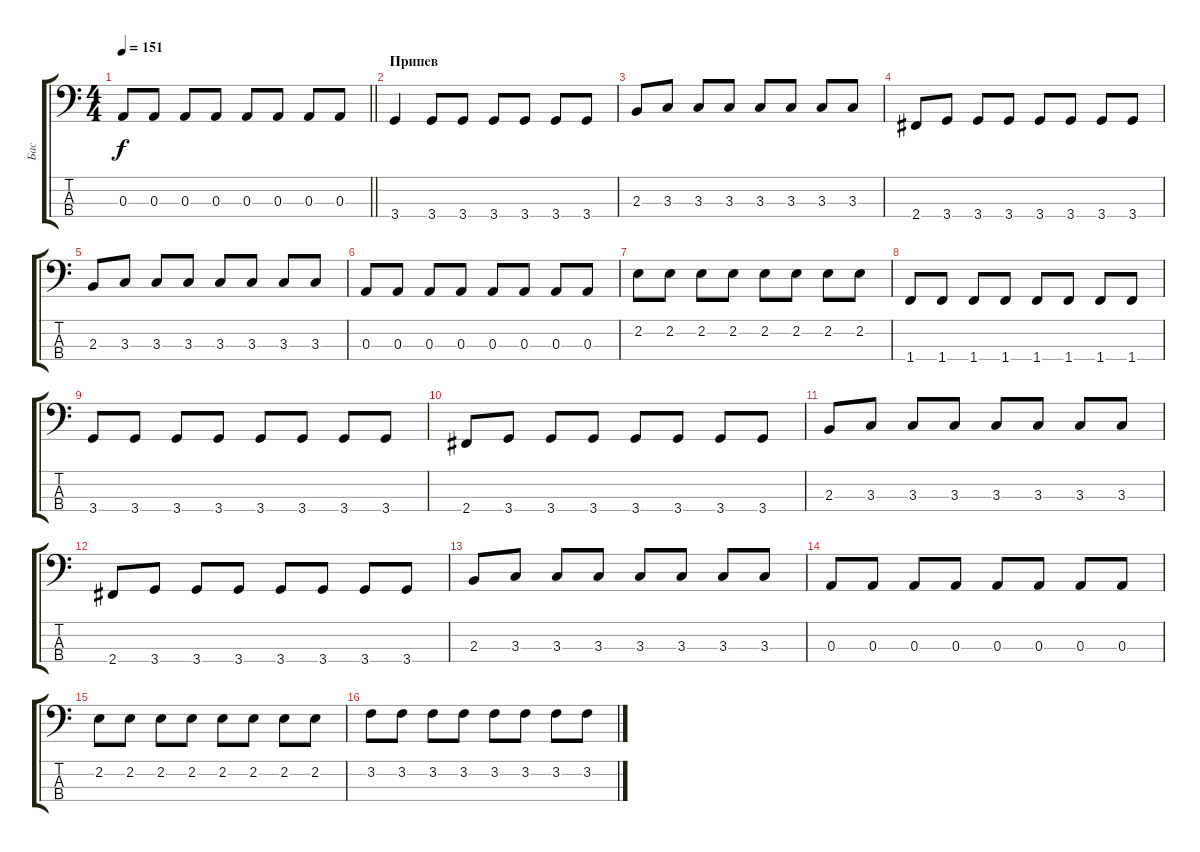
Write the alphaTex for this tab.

\track ("Бас" "Бас") {instrument electricbassfinger}
\staff {score tabs}
\tuning (G2 D2 A1 E1) {hide}
\ts (4 4)
\tempo 151
\clef f4
\barLineRight lightlight
\ks c
0.3.8{dy f} 0.3.8 0.3.8 0.3.8 0.3.8 0.3.8 0.3.8 0.3.8 |
\section ("" "Припев")
3.4.4 3.4.8 3.4.8 3.4.8 3.4.8 3.4.8 3.4.8 |
2.3.8 3.3.8 3.3.8 3.3.8 3.3.8 3.3.8 3.3.8 3.3.8 |
2.4.8 3.4.8 3.4.8 3.4.8 3.4.8 3.4.8 3.4.8 3.4.8 |
2.3.8 3.3.8 3.3.8 3.3.8 3.3.8 3.3.8 3.3.8 3.3.8 |
0.3.8 0.3.8 0.3.8 0.3.8 0.3.8 0.3.8 0.3.8 0.3.8 |
2.2.8 2.2.8 2.2.8 2.2.8 2.2.8 2.2.8 2.2.8 2.2.8 |
1.4.8 1.4.8 1.4.8 1.4.8 1.4.8 1.4.8 1.4.8 1.4.8 |
3.4.8 3.4.8 3.4.8 3.4.8 3.4.8 3.4.8 3.4.8 3.4.8 |
2.4.8 3.4.8 3.4.8 3.4.8 3.4.8 3.4.8 3.4.8 3.4.8 |
2.3.8 3.3.8 3.3.8 3.3.8 3.3.8 3.3.8 3.3.8 3.3.8 |
2.4.8 3.4.8 3.4.8 3.4.8 3.4.8 3.4.8 3.4.8 3.4.8 |
2.3.8 3.3.8 3.3.8 3.3.8 3.3.8 3.3.8 3.3.8 3.3.8 |
0.3.8 0.3.8 0.3.8 0.3.8 0.3.8 0.3.8 0.3.8 0.3.8 |
2.2.8 2.2.8 2.2.8 2.2.8 2.2.8 2.2.8 2.2.8 2.2.8 |
3.2.8 3.2.8 3.2.8 3.2.8 3.2.8 3.2.8 3.2.8 3.2.8
